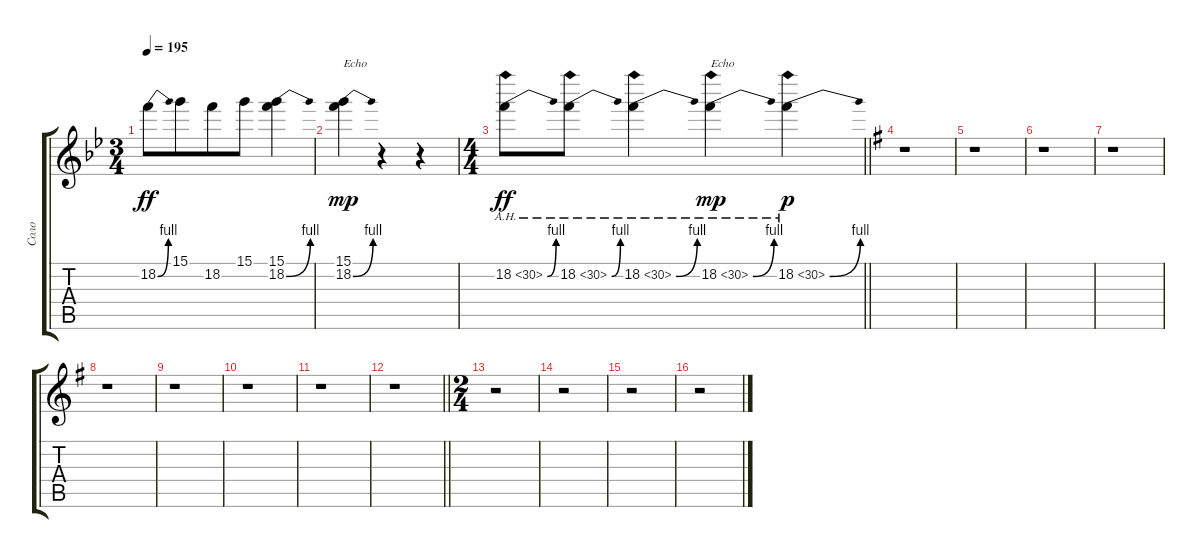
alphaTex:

\track ("Соло" "Соло") {instrument overdrivenguitar}
\staff {score tabs}
\tuning (E4 B3 G3 D3 A2 E2) {hide}
\ts (3 4)
\tempo 195
\clef g2
\ks gminor
18.2{be (bend 0 0 60 4)}.8{dy ff} 15.1.8{beam merge} 18.2.8 15.1.8 (15.1 18.2{be (bend 0 0 60 4)}).4 |
(15.1 18.2{be (bend 0 0 60 4)}).4{txt "Echo" dy mp} r.4 r.4 |
\ts (4 4)
\barLineRight lightlight
18.2{be (bend 0 0 60 4) ah 12}.8{dy ff} 18.2{be (bend 0 0 60 4) ah 12}.8 18.2{be (bend 0 0 60 4) ah 12}.4 18.2{be (bend 0 0 60 4) ah 12}.4{txt "Echo" dy mp} 18.2{be (bend 0 0 60 4) ah 12}.4{dy p} |
\section ("" "")
\ks eminor
r.1 |
r.1 |
r.1 |
r.1 |
r.1 |
r.1 |
r.1 |
r.1 |
\barLineRight lightlight
r.1 |
\ts (2 4)
\section ("" "")
r.2 |
r.2 |
r.2 |
r.2
